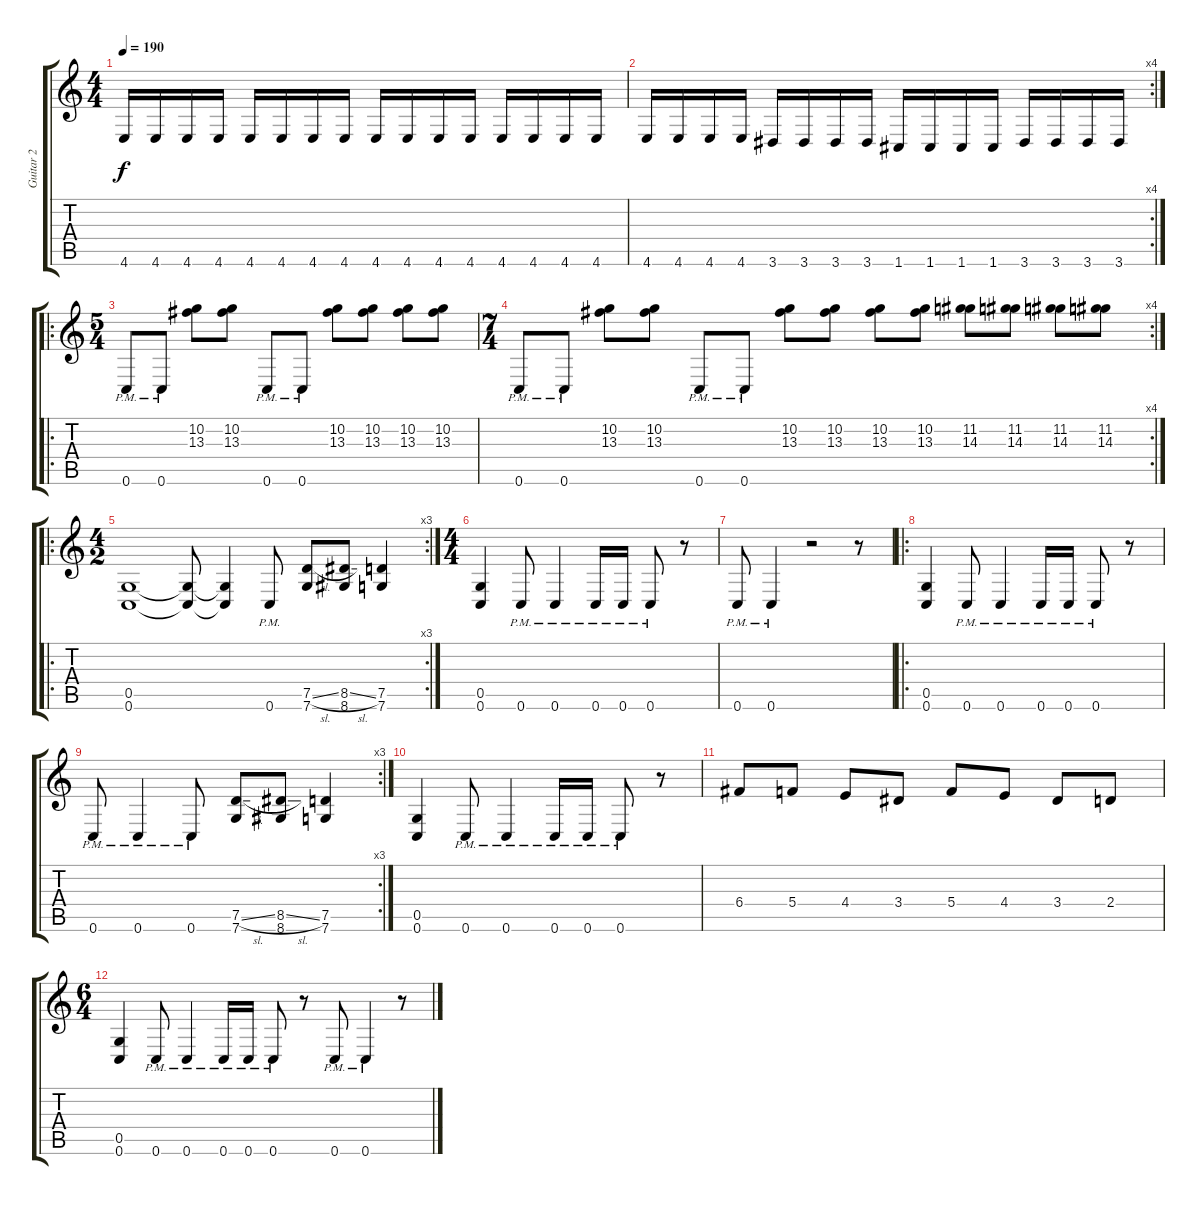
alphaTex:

\track ("Guitar 2" "Guitar 2") {instrument distortionguitar}
\staff {score tabs}
\tuning (D4 A3 F3 C3 G2 C2) {hide}
\ts (4 4)
\tempo 190
\clef g2
\ks c
4.6.16{dy f} 4.6.16 4.6.16 4.6.16 4.6.16 4.6.16 4.6.16 4.6.16 4.6.16 4.6.16 4.6.16 4.6.16 4.6.16 4.6.16 4.6.16 4.6.16 |
\rc 4
4.6.16 4.6.16 4.6.16 4.6.16 3.6.16 3.6.16 3.6.16 3.6.16 1.6.16 1.6.16 1.6.16 1.6.16 3.6.16 3.6.16 3.6.16 3.6.16 |
\ro
\ts (5 4)
0.6{pm}.8 0.6{pm}.8 (10.2 13.3).8 (10.2 13.3).8 0.6{pm}.8 0.6{pm}.8 (10.2 13.3).8 (10.2 13.3).8 (10.2 13.3).8 (10.2 13.3).8 |
\rc 4
\ts (7 4)
0.6{pm}.8 0.6{pm}.8 (10.2 13.3).8 (10.2 13.3).8 0.6{pm}.8 0.6{pm}.8 (10.2 13.3).8 (10.2 13.3).8 (10.2 13.3).8 (10.2 13.3).8 (11.2 14.3).8 (11.2 14.3).8 (11.2 14.3).8 (11.2 14.3).8 |
\ro
\rc 3
\ts (4 2)
(0.5 0.6).1 (0.5{t} 0.6{t}).8 (0.5{t} 0.6{t}).4 0.6{pm}.8 (7.5{sl} 7.6).8 (8.5{sl} 8.6).8 (7.5 7.6).4 |
\ts (4 4)
(0.5 0.6).4 0.6{pm}.8 0.6{pm}.4 0.6{pm}.16 0.6{pm}.16 0.6{pm}.8 r.8 |
0.6{pm}.8 0.6{pm}.4 r.2 r.8 |
\ro
(0.5 0.6).4 0.6{pm}.8 0.6{pm}.4 0.6{pm}.16 0.6{pm}.16 0.6{pm}.8 r.8 |
\rc 3
0.6{pm}.8 0.6{pm}.4 0.6{pm}.8 (7.5{sl} 7.6).8 (8.5{sl} 8.6).8 (7.5 7.6).4 |
(0.5 0.6).4 0.6{pm}.8 0.6{pm}.4 0.6{pm}.16 0.6{pm}.16 0.6{pm}.8 r.8 |
6.4.8 5.4.8 4.4.8 3.4.8 5.4.8 4.4.8 3.4.8 2.4.8 |
\ts (6 4)
(0.5 0.6).4 0.6{pm}.8 0.6{pm}.4 0.6{pm}.16 0.6{pm}.16 0.6{pm}.8 r.8 0.6{pm}.8 0.6{pm}.4 r.8
